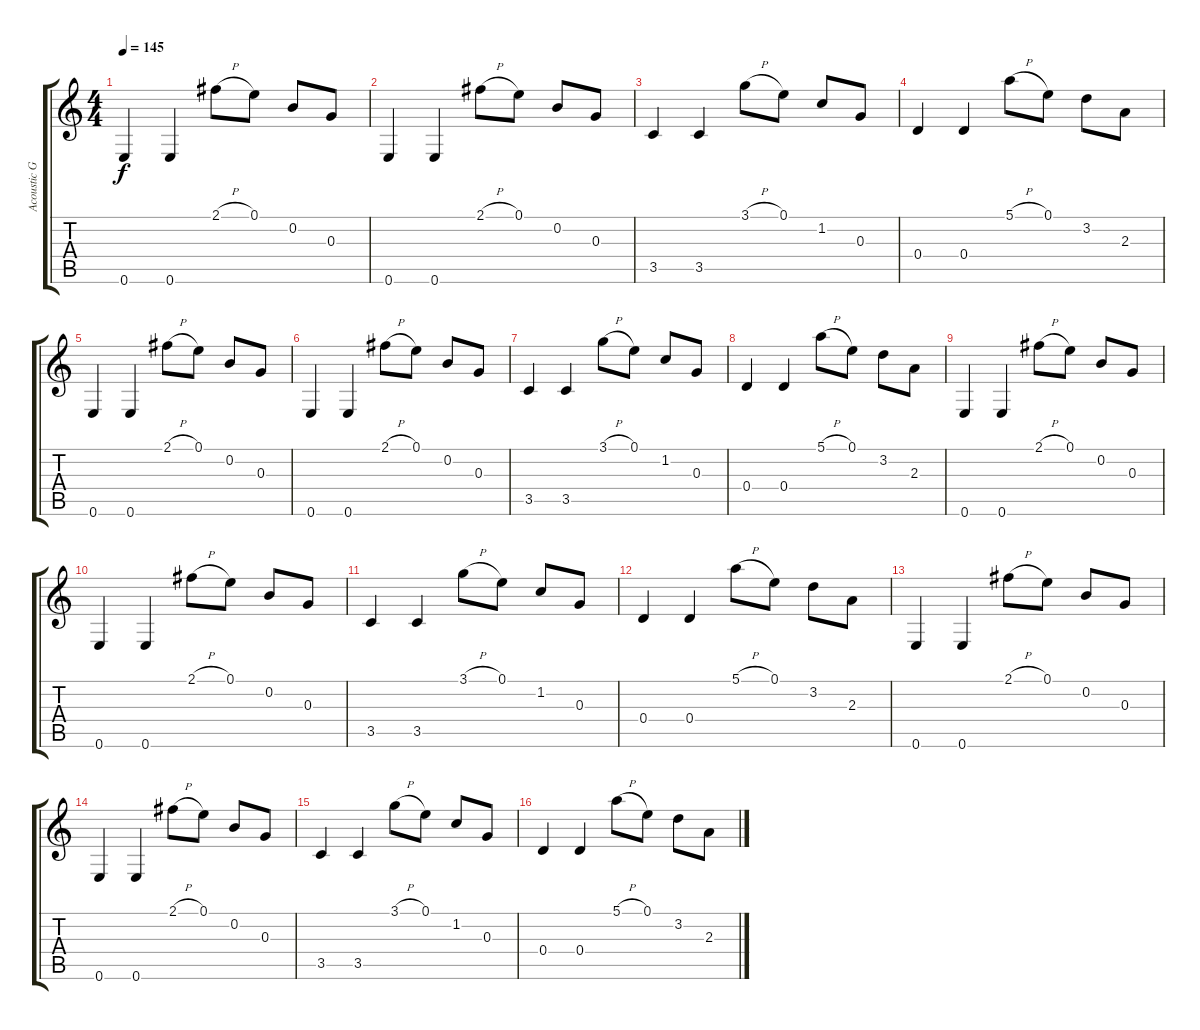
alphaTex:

\track ("Acoustic Guitar" "Acoustic G") {instrument acousticguitarnylon}
\staff {score tabs}
\tuning (E4 B3 G3 D3 A2 E2) {hide}
\ts (4 4)
\tempo 145
\clef g2
\ks c
0.6.4{dy f instrument acousticguitarnylon} 0.6.4 2.1{h}.8 0.1.8 0.2.8 0.3.8 |
0.6.4 0.6.4 2.1{h}.8 0.1.8 0.2.8 0.3.8 |
3.5.4 3.5.4 3.1{h}.8 0.1.8 1.2.8 0.3.8 |
0.4.4 0.4.4 5.1{h}.8 0.1.8 3.2.8 2.3.8 |
0.6.4 0.6.4 2.1{h}.8 0.1.8 0.2.8 0.3.8 |
0.6.4 0.6.4 2.1{h}.8 0.1.8 0.2.8 0.3.8 |
3.5.4 3.5.4 3.1{h}.8 0.1.8 1.2.8 0.3.8 |
0.4.4 0.4.4 5.1{h}.8 0.1.8 3.2.8 2.3.8 |
0.6.4 0.6.4 2.1{h}.8 0.1.8 0.2.8 0.3.8 |
0.6.4 0.6.4 2.1{h}.8 0.1.8 0.2.8 0.3.8 |
3.5.4 3.5.4 3.1{h}.8 0.1.8 1.2.8 0.3.8 |
0.4.4 0.4.4 5.1{h}.8 0.1.8 3.2.8 2.3.8 |
0.6.4 0.6.4 2.1{h}.8 0.1.8 0.2.8 0.3.8 |
0.6.4 0.6.4 2.1{h}.8 0.1.8 0.2.8 0.3.8 |
3.5.4 3.5.4 3.1{h}.8 0.1.8 1.2.8 0.3.8 |
0.4.4 0.4.4 5.1{h}.8 0.1.8 3.2.8 2.3.8
